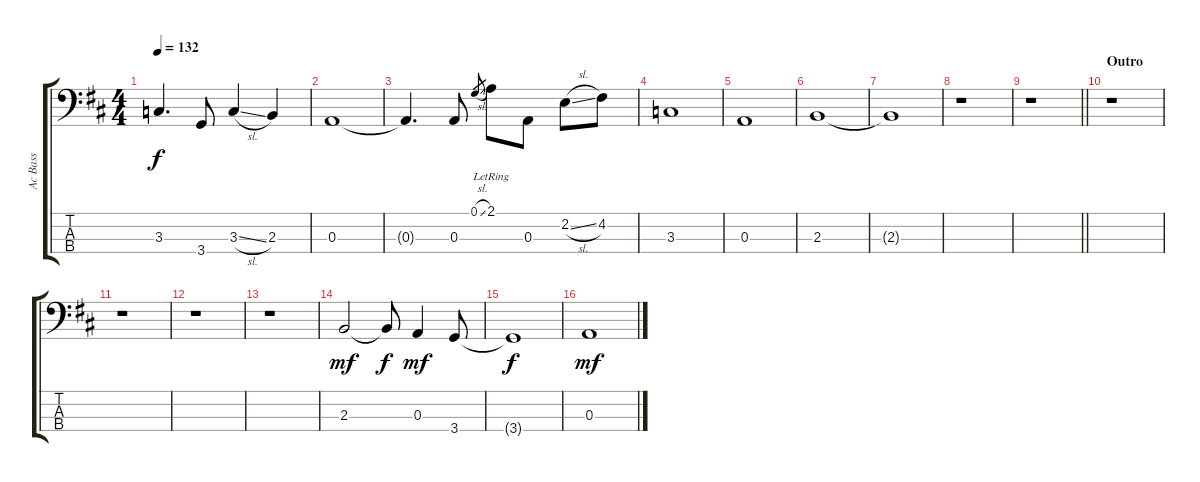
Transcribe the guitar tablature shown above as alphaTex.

\track ("Ac Bass" "Ac Bass") {instrument acousticbass}
\staff {score tabs}
\tuning (G2 D2 A1 E1) {hide}
\ts (4 4)
\tempo 132
\clef f4
\ks d
3.3{t}.4{d dy f} 3.4.8 3.3{sl}.4 2.3.4 |
0.3.1 |
0.3{t}.4{d} 0.3.8 0.1{sl}.8{gr} 2.1{lr}.8 0.3.8 2.2{sl}.8 4.2.8 |
3.3.1 |
0.3.1 |
2.3.1 |
2.3{t}.1 |
r.1 |
\barLineRight lightlight
r.1 |
\section ("" "Outro")
r.1 |
r.1 |
r.1 |
r.1 |
2.3.2{dy mf} 2.3{t}.8{dy f} 0.3.4{dy mf} 3.4.8 |
3.4{t}.1{dy f} |
0.3.1{dy mf}
